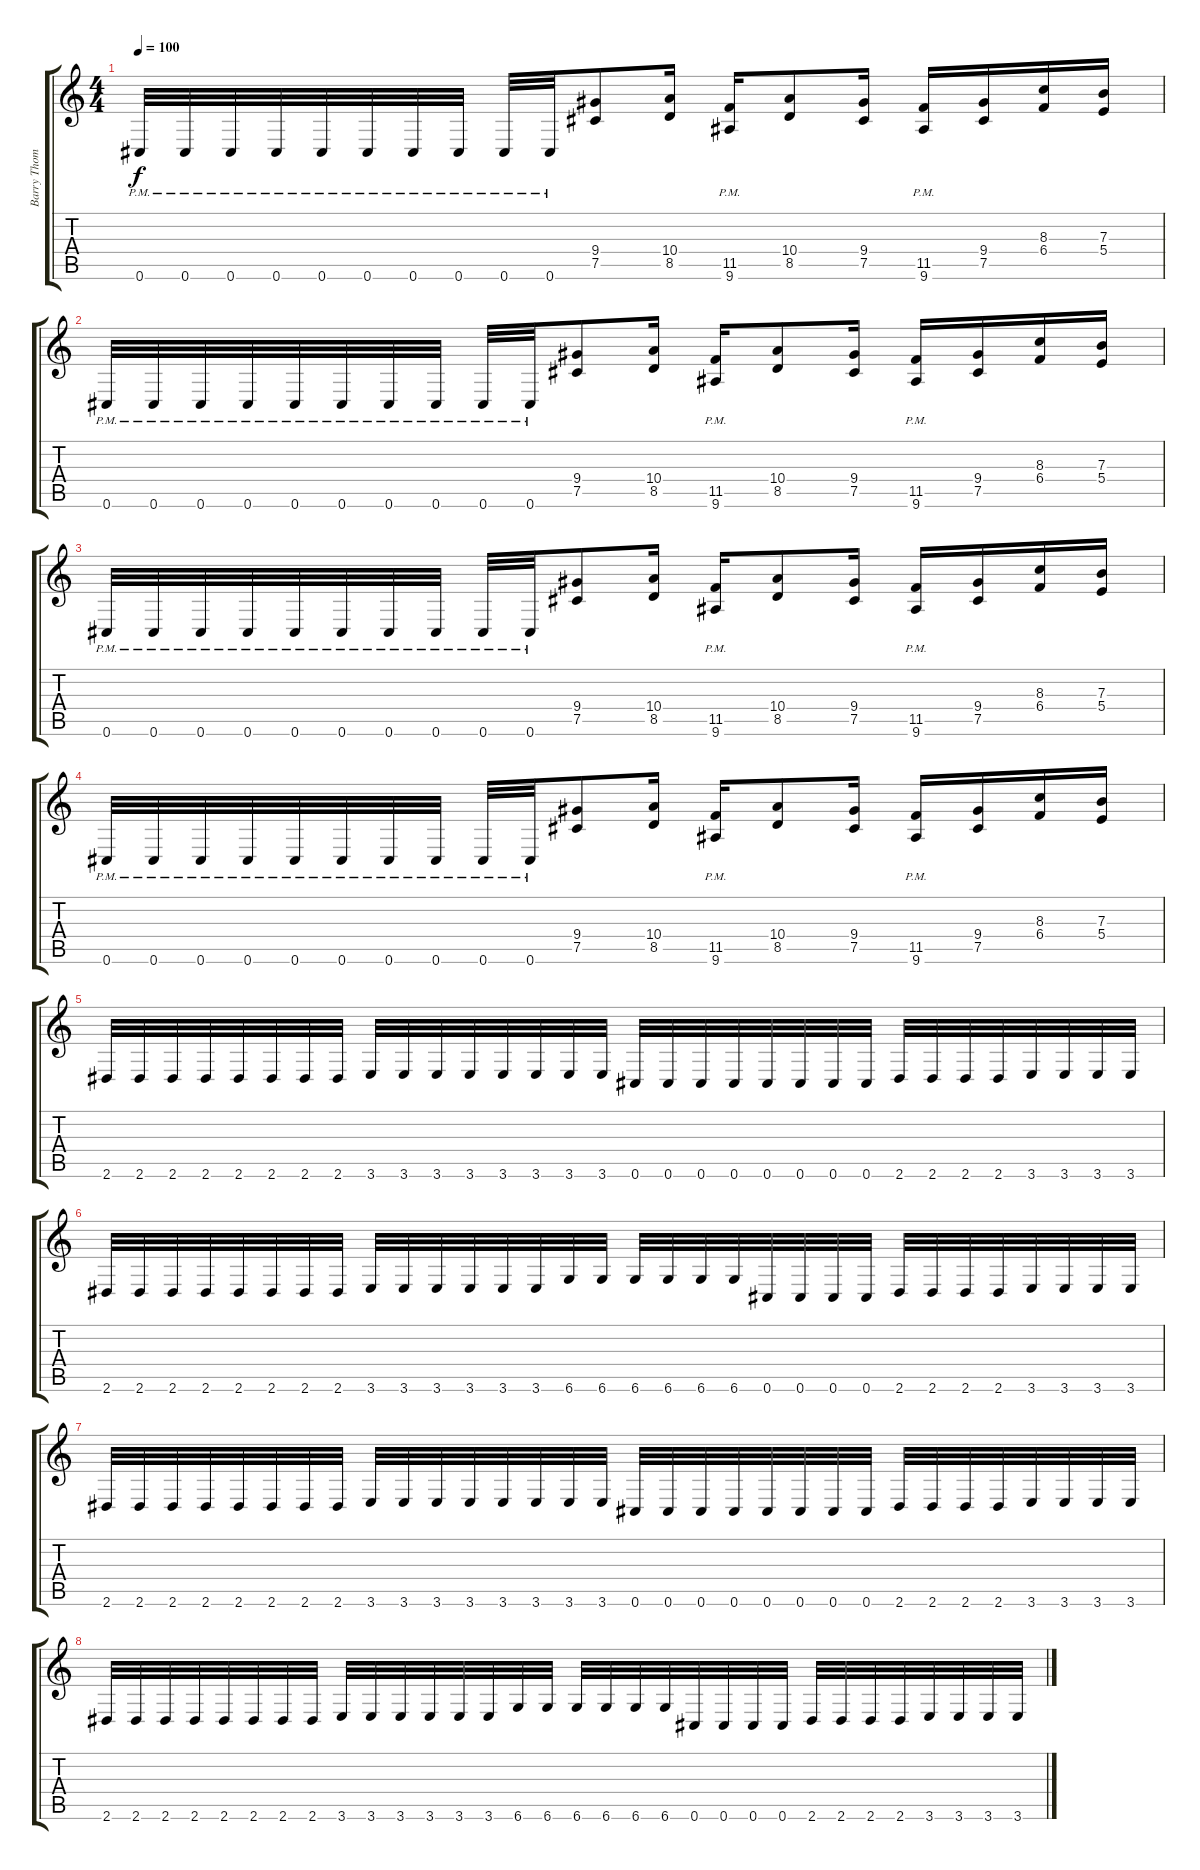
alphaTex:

\track ("Barry Thomson" "Barry Thom") {instrument overdrivenguitar}
\staff {score tabs}
\tuning (Db4 Ab3 E3 B2 Gb2 Db2) {hide}
\ts (4 4)
\tempo 100
\clef g2
\ks c
0.6{pm}.32{dy f} 0.6{pm}.32 0.6{pm}.32 0.6{pm}.32 0.6{pm}.32 0.6{pm}.32 0.6{pm}.32 0.6{pm}.32 0.6{pm}.32 0.6{pm}.32 (9.4 7.5).8 (10.4 8.5).16 (11.5{pm} 9.6{pm}).16 (10.4 8.5).8 (9.4 7.5).16 (11.5{pm} 9.6{pm}).16 (9.4 7.5).16 (8.3 6.4).16 (7.3 5.4).16 |
0.6{pm}.32 0.6{pm}.32 0.6{pm}.32 0.6{pm}.32 0.6{pm}.32 0.6{pm}.32 0.6{pm}.32 0.6{pm}.32 0.6{pm}.32 0.6{pm}.32 (9.4 7.5).8 (10.4 8.5).16 (11.5{pm} 9.6{pm}).16 (10.4 8.5).8 (9.4 7.5).16 (11.5{pm} 9.6{pm}).16 (9.4 7.5).16 (8.3 6.4).16 (7.3 5.4).16 |
0.6{pm}.32 0.6{pm}.32 0.6{pm}.32 0.6{pm}.32 0.6{pm}.32 0.6{pm}.32 0.6{pm}.32 0.6{pm}.32 0.6{pm}.32 0.6{pm}.32 (9.4 7.5).8 (10.4 8.5).16 (11.5{pm} 9.6{pm}).16 (10.4 8.5).8 (9.4 7.5).16 (11.5{pm} 9.6{pm}).16 (9.4 7.5).16 (8.3 6.4).16 (7.3 5.4).16 |
0.6{pm}.32 0.6{pm}.32 0.6{pm}.32 0.6{pm}.32 0.6{pm}.32 0.6{pm}.32 0.6{pm}.32 0.6{pm}.32 0.6{pm}.32 0.6{pm}.32 (9.4 7.5).8 (10.4 8.5).16 (11.5{pm} 9.6{pm}).16 (10.4 8.5).8 (9.4 7.5).16 (11.5{pm} 9.6{pm}).16 (9.4 7.5).16 (8.3 6.4).16 (7.3 5.4).16 |
2.6.32 2.6.32 2.6.32 2.6.32 2.6.32 2.6.32 2.6.32 2.6.32 3.6.32 3.6.32 3.6.32 3.6.32 3.6.32 3.6.32 3.6.32 3.6.32 0.6.32 0.6.32 0.6.32 0.6.32 0.6.32 0.6.32 0.6.32 0.6.32 2.6.32 2.6.32 2.6.32 2.6.32 3.6.32 3.6.32 3.6.32 3.6.32 |
2.6.32 2.6.32 2.6.32 2.6.32 2.6.32 2.6.32 2.6.32 2.6.32 3.6.32 3.6.32 3.6.32 3.6.32 3.6.32 3.6.32 6.6.32 6.6.32 6.6.32 6.6.32 6.6.32 6.6.32 0.6.32 0.6.32 0.6.32 0.6.32 2.6.32 2.6.32 2.6.32 2.6.32 3.6.32 3.6.32 3.6.32 3.6.32 |
2.6.32 2.6.32 2.6.32 2.6.32 2.6.32 2.6.32 2.6.32 2.6.32 3.6.32 3.6.32 3.6.32 3.6.32 3.6.32 3.6.32 3.6.32 3.6.32 0.6.32 0.6.32 0.6.32 0.6.32 0.6.32 0.6.32 0.6.32 0.6.32 2.6.32 2.6.32 2.6.32 2.6.32 3.6.32 3.6.32 3.6.32 3.6.32 |
2.6.32 2.6.32 2.6.32 2.6.32 2.6.32 2.6.32 2.6.32 2.6.32 3.6.32 3.6.32 3.6.32 3.6.32 3.6.32 3.6.32 6.6.32 6.6.32 6.6.32 6.6.32 6.6.32 6.6.32 0.6.32 0.6.32 0.6.32 0.6.32 2.6.32 2.6.32 2.6.32 2.6.32 3.6.32 3.6.32 3.6.32 3.6.32
